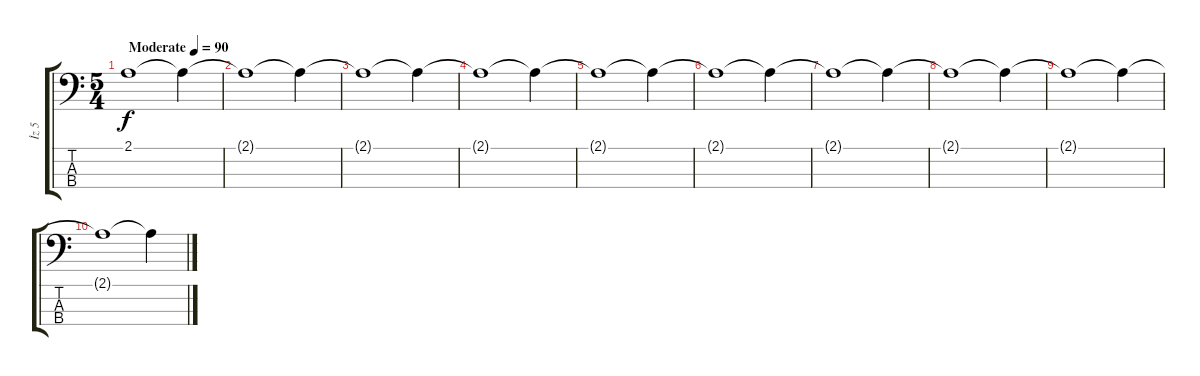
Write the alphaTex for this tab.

\track ("İz 5" "İz 5") {instrument contrabass}
\staff {score tabs}
\tuning (G2 D2 A1 E1) {hide}
\ts (5 4)
\tempo (90 "Moderate")
\clef f4
\ks c
2.1.1{dy f volume 5 instrument contrabass} 2.1{t}.4 |
2.1{t}.1 2.1{t}.4 |
2.1{t}.1 2.1{t}.4 |
2.1{t}.1 2.1{t}.4 |
2.1{t}.1 2.1{t}.4 |
2.1{t}.1 2.1{t}.4 |
2.1{t}.1 2.1{t}.4 |
2.1{t}.1 2.1{t}.4 |
2.1{t}.1 2.1{t}.4 |
2.1{t}.1 2.1{t}.4
